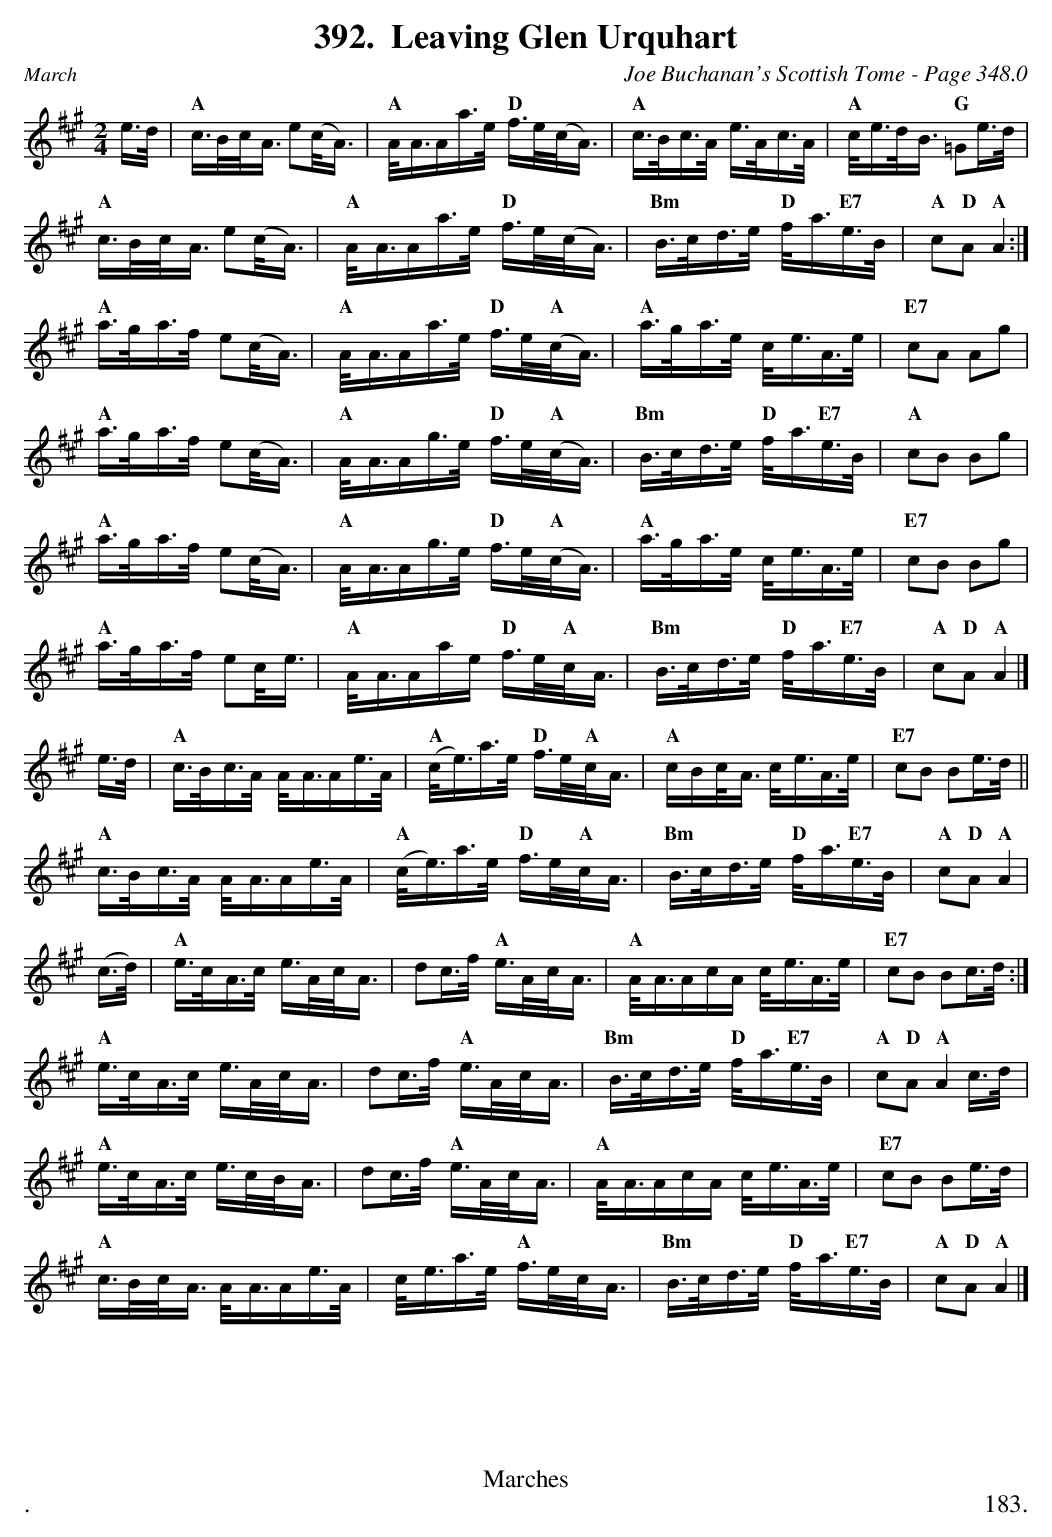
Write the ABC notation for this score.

X:1
T:Leaving Glen Urquhart
C:Joe Buchanan's Scottish Tome - Page 348.0
L:1/16
M:2/4
K:A
e>d | "A" c>Bc<A e2(c<A) | "A" A<AAa>e "D" f>e(c<A) | "A" c>Bc>A e>Ac>A | "A" c<ed<B "G" =G2e>d |
"A" c>Bc<A e2(c<A) | "A" A<AAa>e "D" f>e(c<A) | "Bm" B>cd>e "D" f<a"E7"e>B | "A" c2"D"A2 "A" A4 :|
"A" a>ga>f e2(c<A) | "A" A<AAa>e "D" f>e"A"(c<A) | "A" a>ga>e c<eA>e | "E7" c2A2 A2g2 |
"A" a>ga>f e2(c<A) | "A" A<AAg>e "D" f>e"A"(c<A) | "Bm" B>cd>e "D" f<a"E7"e>B | "A" c2B2 B2g2 |
"A" a>ga>f e2(c<A) | "A" A<AAg>e "D" f>e"A"(c<A) | "A" a>ga>e c<eA>e | "E7" c2B2 B2g2 |
"A" a>ga>f e2c<e | "A" A<AAae "D" f>e"A"c<A | "Bm" B>cd>e "D" f<a"E7"e>B | "A" c2"D"A2 "A" A4 |]
e>d | "A" c>Bc>A A<AAe>A | "A" (c<e)a>e "D" f>e"A"c<A | "A" cBc<A c<eA>e | "E7" c2B2 B2e>d ||
"A" c>Bc>A A<AAe>A | "A" (c<e)a>e "D" f>e"A"c<A | "Bm" B>cd>e "D" f<a"E7"e>B | "A" c2"D"A2 "A" A4 |
(c>d) | "A" e>cA>c e>Ac<A | d2c>f "A" e>Ac<A | "A" A<AAcA c<eA>e | "E7" c2B2 B2c>d :|
"A" e>cA>c e>Ac<A | d2c>f "A" e>Ac<A | "Bm" B>cd>e "D" f<a"E7"e>B | "A" c2"D"A2 "A" A4 c>d |
"A" e>cA>c e>cB<A | d2c>f "A" e>Ac<A | "A" A<AAcA c<eA>e | "E7" c2B2 B2e>d |
"A" c>Bc<A A<AAe>A | c<ea>e "A" f>ec<A | "Bm" B>cd>e "D" f<a"E7"e>B | "A" c2"D"A2 "A" A4 |]
